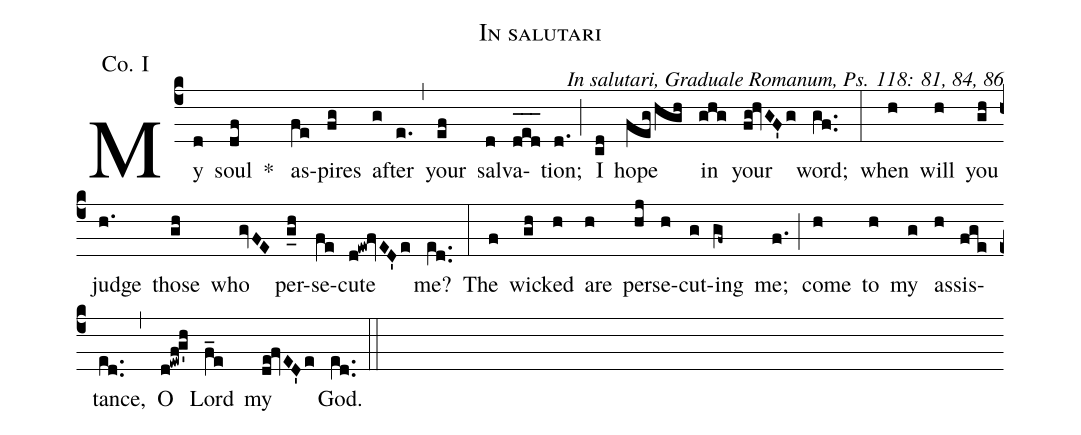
name: In salutari;
office-part: Communio;
mode: 1;
commentary: In salutari, Graduale Romanum, Ps. 118: 81, 84, 86;
annotation: Co. I;
%%
(c4)My(d) soul(df) * () as(fe)pires(fg) af(g)ter(e.) (,) your(ef) sal(d)va(d_[oh:h]e_[oh:h]d_[oh:h])tion;(d.) (;)

I(cd) hope(feghgh) in(ghg) your(fg!hvGF'g) word;(gf..) (:)

when(h) will(h) you(gh) judge(h.) those(gh) who(gvFE) per(g_h)se(fe)cute(d!ew!fvED'e) me?(e[ll:1]d..) (:)


The(f) wick(gh)ed(h) are(h)
per(hj)se(h)cut(g)ing(gf~) me;(f.) (;) come(h) to(h) my(g) as(h)sis(fge)tance,(ed..) (,)

O(d!ewf!g'h) Lord(f_e) my(de!fvED'e) God.(e[ll:1]d..) (::)
